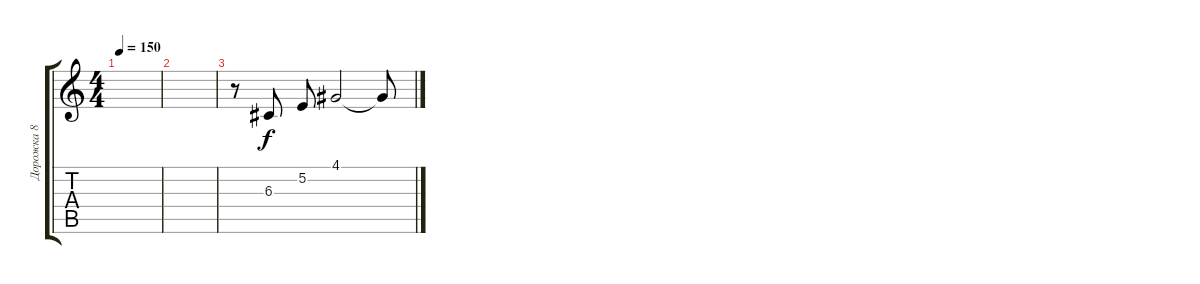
\track ("Дорожка 8" "Дорожка 8") {instrument clavinet}
\staff {score tabs}
\tuning (E4 B3 G3 D3 A2 E2) {hide}
\ts (4 4)
\tempo 150
\clef g2
\ks c
|
|
r.8{volume 0} 6.3.8 5.2.8 4.1.2 4.1{t}.8
